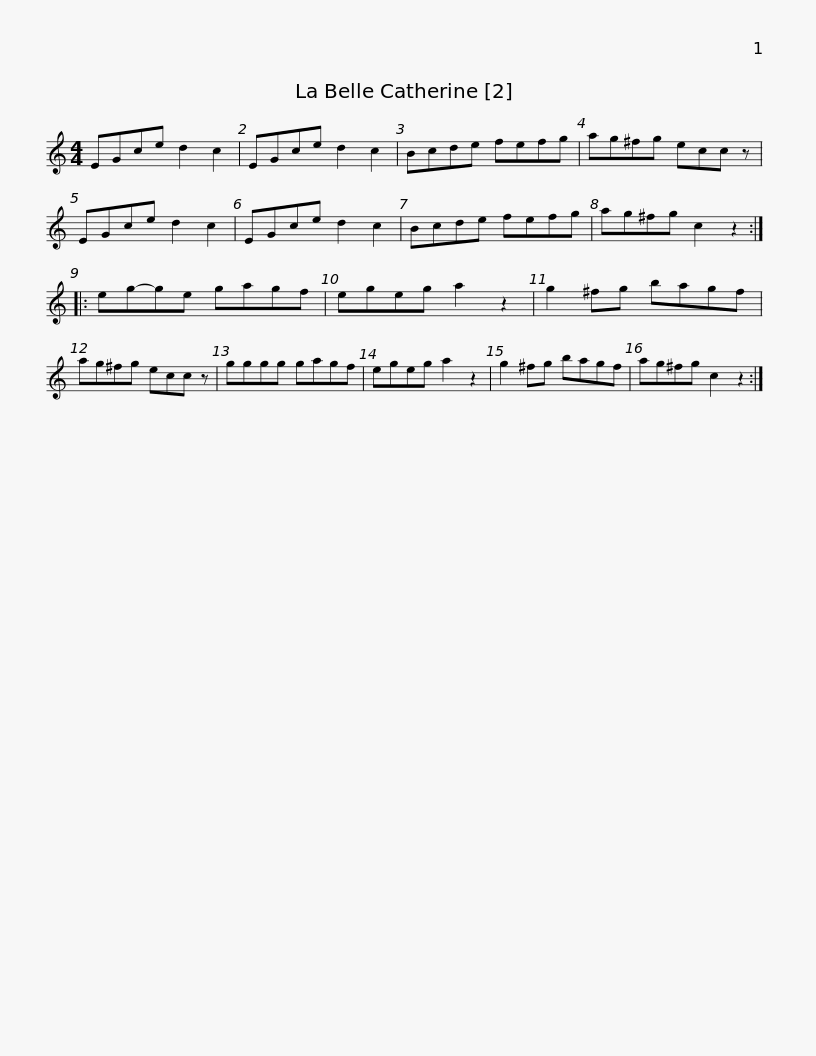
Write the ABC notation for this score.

X:1
L:1/8
M:4/4
I:linebreak $
K:C
V:1 treble
V:1
 EGce d2 c2 | EGce d2 c2 | Bcde fefg | ag^fg ecc z | EGce d2 c2 | %5
 EGce d2 c2 |$ Bcde fefg | ag^fg c2 z2 :: eg-ge gagf | egeg a2 z2 | %10
 g2 ^fg bagf |$ ag^fg ecc z | gggg gagf | egeg a2 z2 | g2 ^fg bagf | %15
 ag^fg c2 z2 :| %16
